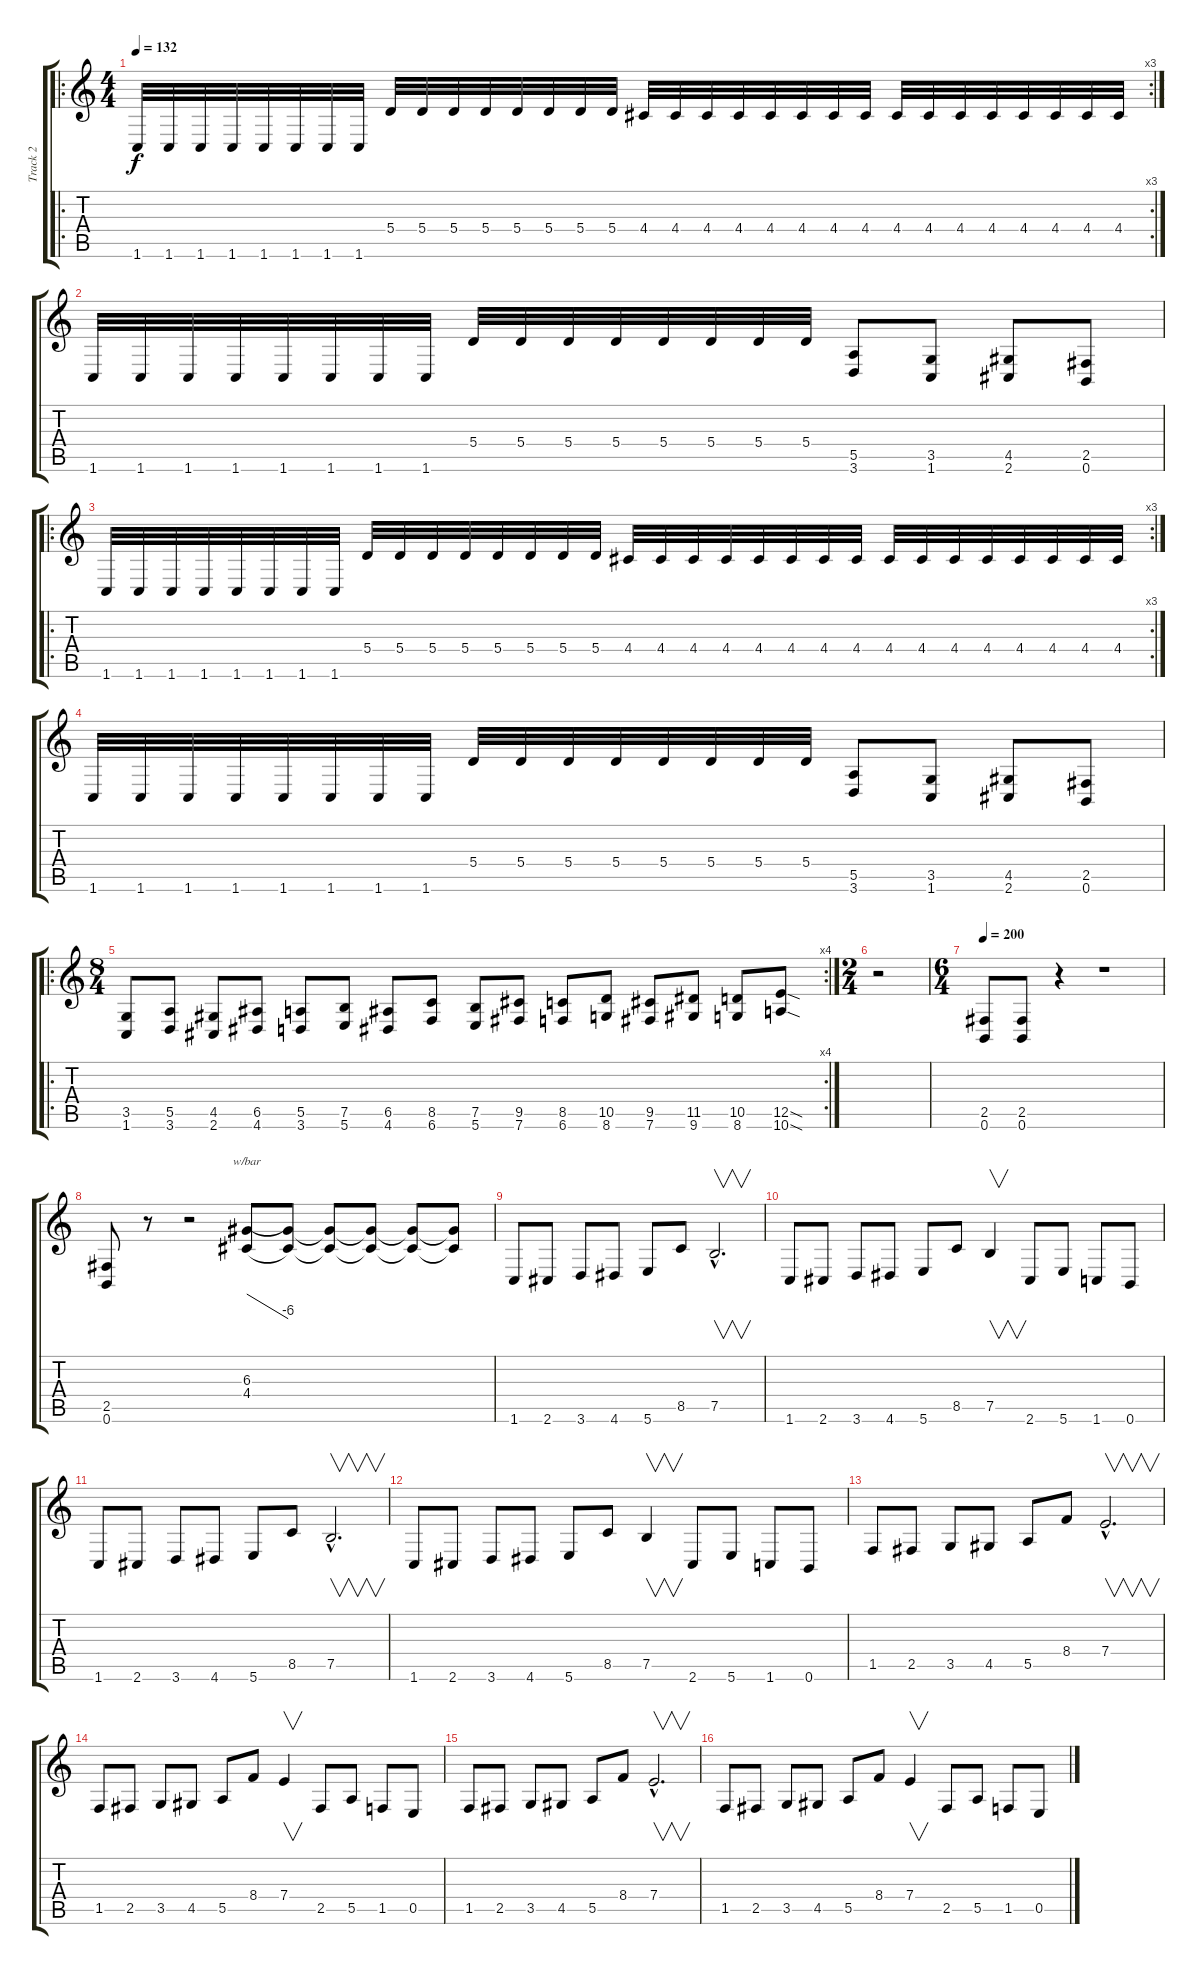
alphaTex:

\track ("Track 2" "Track 2") {instrument distortionguitar}
\staff {score tabs}
\tuning (B3 Gb3 D3 A2 E2 B1) {hide}
\ro
\rc 3
\ts (4 4)
\tempo 132
\clef g2
\ks c
1.6.32{dy f} 1.6.32 1.6.32 1.6.32 1.6.32 1.6.32 1.6.32 1.6.32 5.4.32 5.4.32 5.4.32 5.4.32 5.4.32 5.4.32 5.4.32 5.4.32 4.4.32 4.4.32 4.4.32 4.4.32 4.4.32 4.4.32 4.4.32 4.4.32 4.4.32 4.4.32 4.4.32 4.4.32 4.4.32 4.4.32 4.4.32 4.4.32 |
1.6.32 1.6.32 1.6.32 1.6.32 1.6.32 1.6.32 1.6.32 1.6.32 5.4.32 5.4.32 5.4.32 5.4.32 5.4.32 5.4.32 5.4.32 5.4.32 (5.5 3.6).8 (3.5 1.6).8 (4.5 2.6).8 (2.5 0.6).8 |
\ro
\rc 3
1.6.32 1.6.32 1.6.32 1.6.32 1.6.32 1.6.32 1.6.32 1.6.32 5.4.32 5.4.32 5.4.32 5.4.32 5.4.32 5.4.32 5.4.32 5.4.32 4.4.32 4.4.32 4.4.32 4.4.32 4.4.32 4.4.32 4.4.32 4.4.32 4.4.32 4.4.32 4.4.32 4.4.32 4.4.32 4.4.32 4.4.32 4.4.32 |
1.6.32 1.6.32 1.6.32 1.6.32 1.6.32 1.6.32 1.6.32 1.6.32 5.4.32 5.4.32 5.4.32 5.4.32 5.4.32 5.4.32 5.4.32 5.4.32 (5.5 3.6).8 (3.5 1.6).8 (4.5 2.6).8 (2.5 0.6).8 |
\ro
\rc 4
\ts (8 4)
(3.5 1.6).8 (5.5 3.6).8 (4.5 2.6).8 (6.5 4.6).8 (5.5 3.6).8 (7.5 5.6).8 (6.5 4.6).8 (8.5 6.6).8 (7.5 5.6).8 (9.5 7.6).8 (8.5 6.6).8 (10.5 8.6).8 (9.5 7.6).8 (11.5 9.6).8 (10.5 8.6).8 (12.5{sod} 10.6{sod}).8 |
\ts (2 4)
r.2 |
\ts (6 4)
\tempo 200
(2.5 0.6).8 (2.5 0.6).8 r.4 r.1 |
(2.5 0.6).8 r.8 r.2 (6.3 4.4).8{tbe (dive default 0 0 60 -24)} (6.3{t} 4.4{t}).8 (6.3{t} 4.4{t}).8 (6.3{t} 4.4{t}).8 (6.3{t} 4.4{t}).8 (6.3{t} 4.4{t}).8 |
1.6.8 2.6.8 3.6.8 4.6.8 5.6.8 8.5.8 7.5{hac}.2{v d} |
1.6.8 2.6.8 3.6.8 4.6.8 5.6.8 8.5.8 7.5.4{v} 2.6.8 5.6.8 1.6.8 0.6.8 |
1.6.8 2.6.8 3.6.8 4.6.8 5.6.8 8.5.8 7.5{hac}.2{v d} |
1.6.8 2.6.8 3.6.8 4.6.8 5.6.8 8.5.8 7.5.4{v} 2.6.8 5.6.8 1.6.8 0.6.8 |
1.5.8 2.5.8 3.5.8 4.5.8 5.5.8 8.4.8 7.4{hac}.2{v d} |
1.5.8 2.5.8 3.5.8 4.5.8 5.5.8 8.4.8 7.4.4{v} 2.5.8 5.5.8 1.5.8 0.5.8 |
1.5.8 2.5.8 3.5.8 4.5.8 5.5.8 8.4.8 7.4{hac}.2{v d} |
1.5.8 2.5.8 3.5.8 4.5.8 5.5.8 8.4.8 7.4.4{v} 2.5.8 5.5.8 1.5.8 0.5.8
